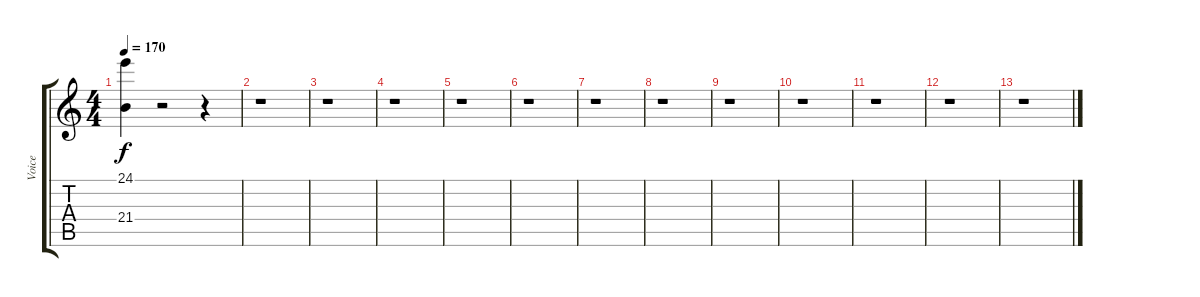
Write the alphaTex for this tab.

\track ("Voice" "Voice") {instrument percussiveorgan}
\staff {score tabs}
\tuning (E4 B3 G3 D3 A2 E2) {hide}
\ts (4 4)
\tempo 170
\clef g2
\ks c
(24.1 21.4).4{dy f} r.2 r.4 |
r.1 |
r.1 |
r.1 |
r.1 |
r.1 |
r.1 |
r.1 |
r.1 |
r.1 |
r.1 |
r.1 |
r.1
